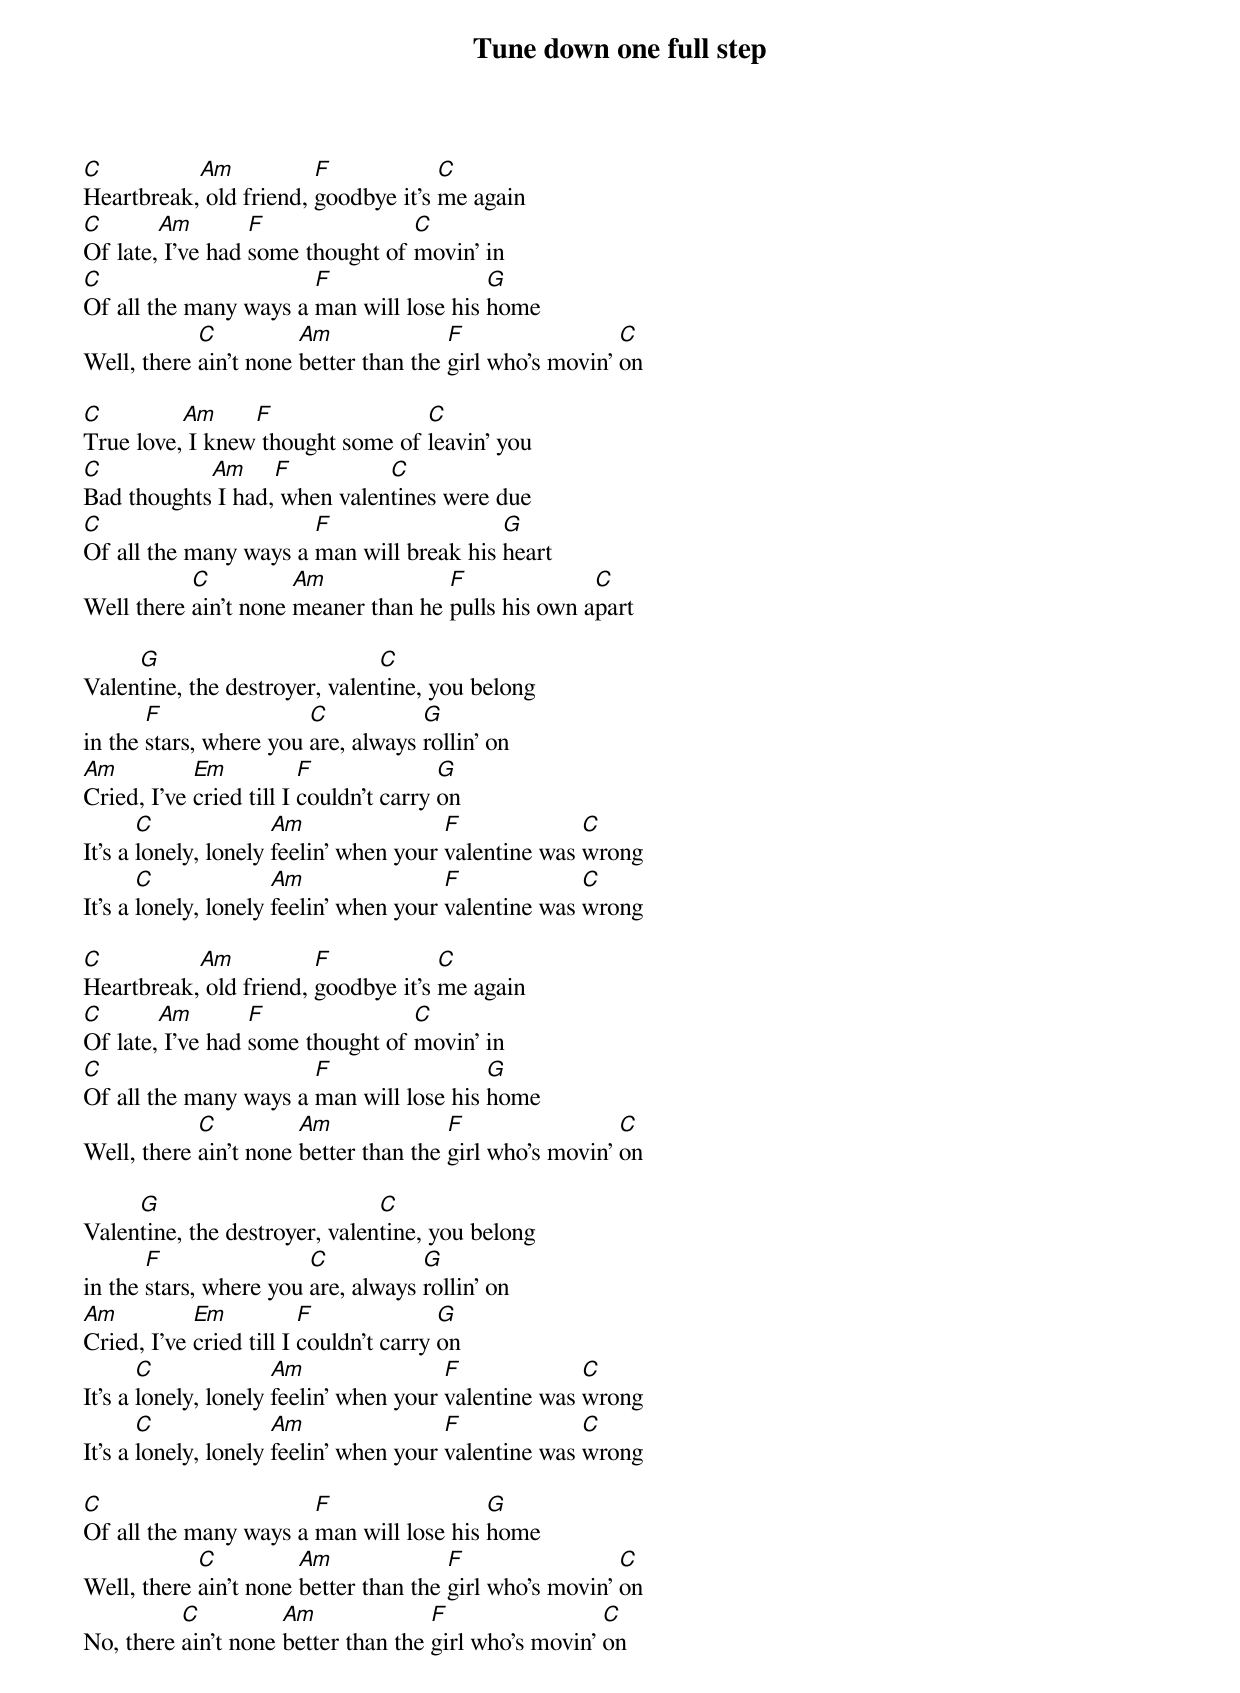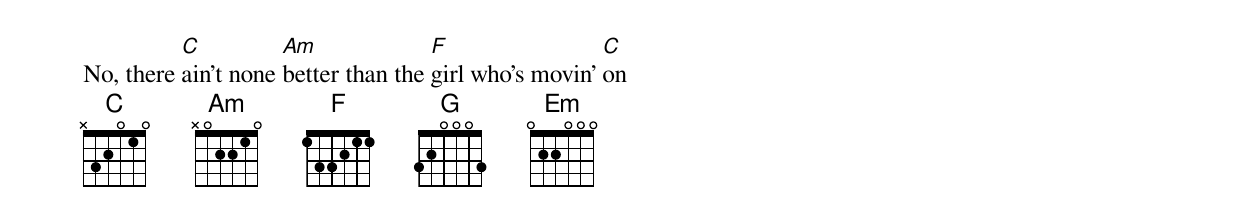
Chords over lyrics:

Tune down one full step

C          Am           F            C
Heartbreak, old friend, goodbye it's me again
C       Am        F               C
Of late, I've had some thought of movin' in
C                      F                 G
Of all the many ways a man will lose his home
            C          Am              F                 C
Well, there ain't none better than the girl who's movin' on

C         Am     F                C
True love, I knew thought some of leavin' you
C           Am     F          C
Bad thoughts I had, when valentines were due
C                      F                  G
Of all the many ways a man will break his heart
           C          Am             F              C
Well there ain't none meaner than he pulls his own apart

     G                         C
Valentine, the destroyer, valentine, you belong
       F                C           G
in the stars, where you are, always rollin' on
Am          Em           F              G
Cried, I've cried till I couldn't carry on
       C              Am                F             C
It's a lonely, lonely feelin' when your valentine was wrong
       C              Am                F             C
It's a lonely, lonely feelin' when your valentine was wrong

C          Am           F            C
Heartbreak, old friend, goodbye it's me again
C       Am        F               C
Of late, I've had some thought of movin' in
C                      F                 G
Of all the many ways a man will lose his home
            C          Am              F                 C
Well, there ain't none better than the girl who's movin' on

     G                         C
Valentine, the destroyer, valentine, you belong
       F                C           G
in the stars, where you are, always rollin' on
Am          Em           F              G
Cried, I've cried till I couldn't carry on
       C              Am                F             C
It's a lonely, lonely feelin' when your valentine was wrong
       C              Am                F             C
It's a lonely, lonely feelin' when your valentine was wrong

C                      F                 G
Of all the many ways a man will lose his home
            C          Am              F                 C
Well, there ain't none better than the girl who's movin' on
          C          Am              F                 C
No, there ain't none better than the girl who's movin' on
          C          Am              F                 C
No, there ain't none better than the girl who's movin' on
